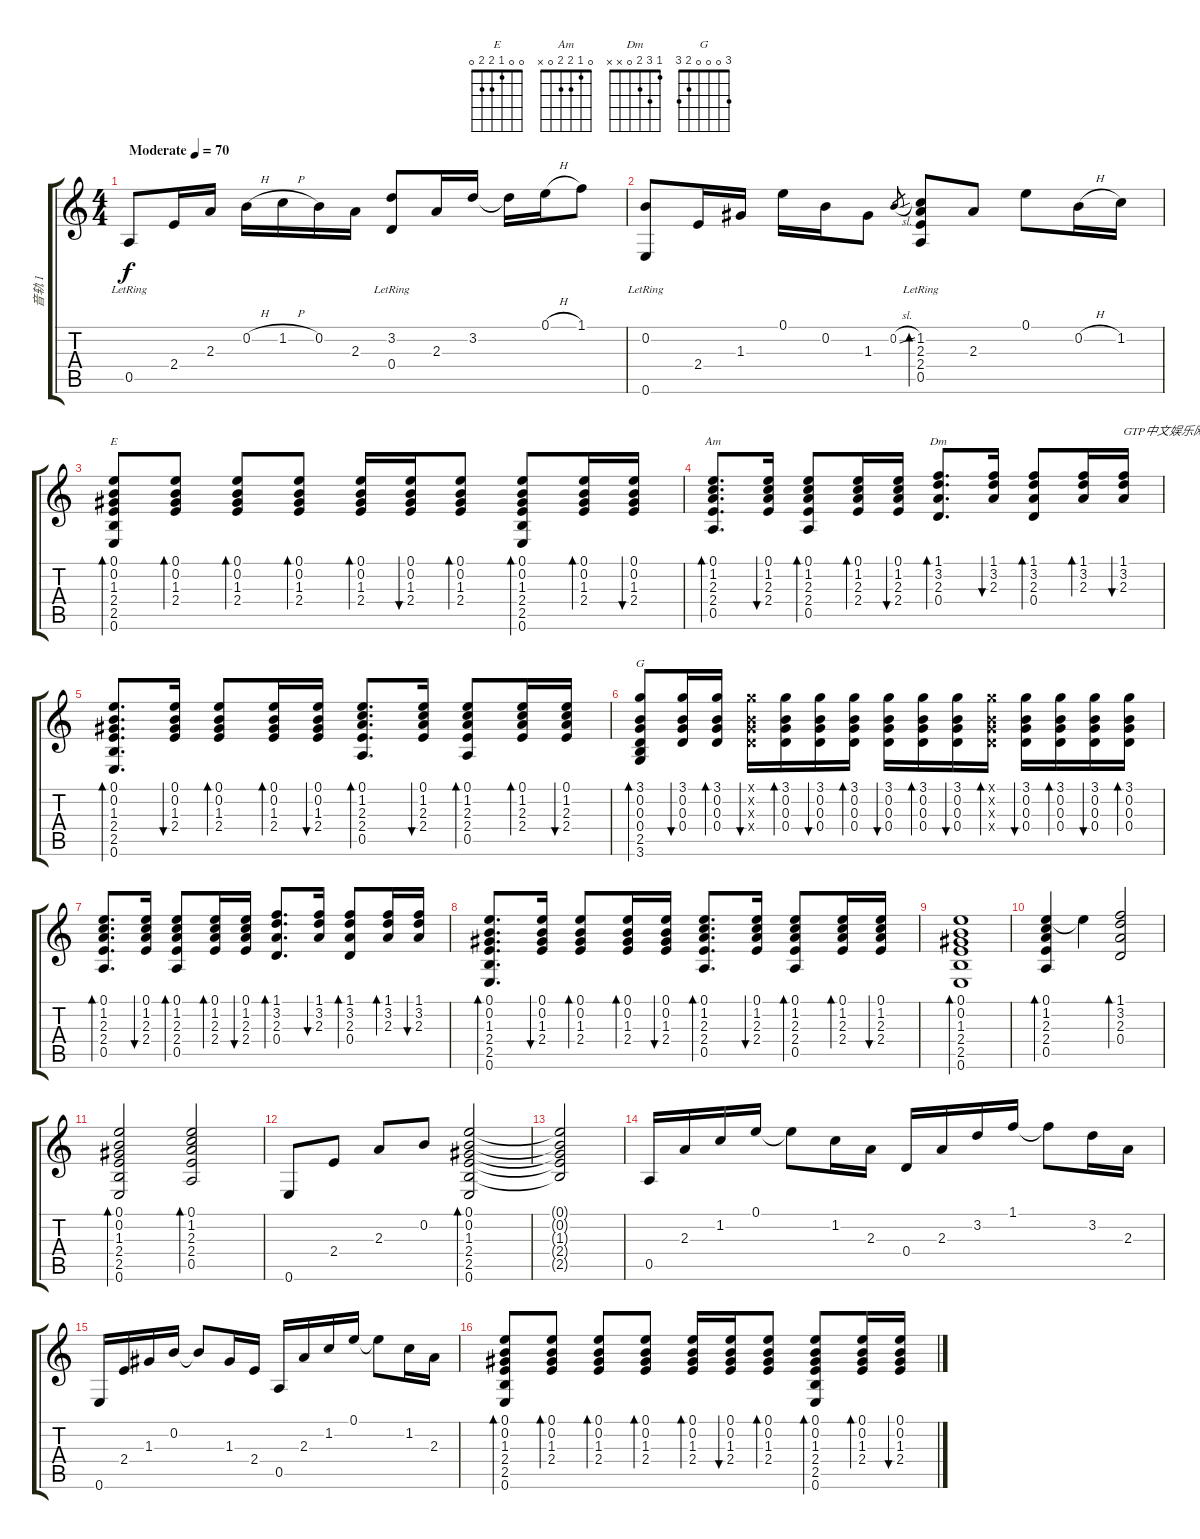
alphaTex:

\track ("音轨 1" "音轨 1") {instrument acousticguitarsteel}
\staff {score tabs}
\tuning (E4 B3 G3 D3 A2 E2) {hide}
\chord ("E" 0 0 1 2 2 0)
\chord ("Am" 0 1 2 2 0 x)
\chord ("Dm" 1 3 2 0 x x)
\chord ("G" 3 0 0 0 2 3)
\ts (4 4)
\tempo (70 "Moderate")
\clef g2
\ks c
0.5{lr}.8{dy f instrument acousticguitarsteel} 2.4.16 2.3.16 0.2{h}.16 1.2{h}.16 0.2.16 2.3.16 (3.2 0.4{lr}).8 2.3.16 3.2.16 3.2{t}.16 0.1{h}.16 1.1.8 |
(0.2 0.6{lr}).8 2.4.16 1.3.16 0.1.16 0.2.16 1.3.8 0.2{sl}.8{gr} (1.2 2.3 2.4 0.5{lr}).8{bd 480} 2.3.8 0.1.8 0.2{h}.16 1.2.16 |
(0.1 0.2 1.3 2.4 2.5 0.6).8{bd 30 ch "E"} (0.1 0.2 1.3 2.4).8{bd 30} (0.1 0.2 1.3 2.4).8{bd 30} (0.1 0.2 1.3 2.4).8{bd 30} (0.1 0.2 1.3 2.4).16{bd 30} (0.1 0.2 1.3 2.4).16{bu 30} (0.1 0.2 1.3 2.4).8{bd 30} (0.1 0.2 1.3 2.4 2.5 0.6).8{bd 30} (0.1 0.2 1.3 2.4).16{bd 30} (0.1 0.2 1.3 2.4).16{bu 30} |
(0.1 1.2 2.3 2.4 0.5).8{d bd 30 ch "Am"} (0.1 1.2 2.3 2.4).16{bu 30} (0.1 1.2 2.3 2.4 0.5).8{bd 30} (0.1 1.2 2.3 2.4).16{bd 30} (0.1 1.2 2.3 2.4).16{bu 30} (1.1 3.2 2.3 0.4).8{d bd 30 ch "Dm"} (1.1 3.2 2.3).16{bu 30} (1.1 3.2 2.3 0.4).8{bd 30} (1.1 3.2 2.3).16{bd 30} (1.1 3.2 2.3).16{bu 30 txt "GTP中文娱乐网为您提供优秀的谱子"} |
(0.1 0.2 1.3 2.4 2.5 0.6).8{d bd 30} (0.1 0.2 1.3 2.4).16{bu 30} (0.1 0.2 1.3 2.4).8{bd 30} (0.1 0.2 1.3 2.4).16{bd 30} (0.1 0.2 1.3 2.4).16{bu 30} (0.1 1.2 2.3 2.4 0.5).8{d bd 30} (0.1 1.2 2.3 2.4).16{bu 30} (0.1 1.2 2.3 2.4 0.5).8{bd 30} (0.1 1.2 2.3 2.4).16{bd 30} (0.1 1.2 2.3 2.4).16{bu 30} |
(3.1 0.2 0.3 0.4 2.5 3.6).8{bd 60 ch "G"} (3.1 0.2 0.3 0.4).16{bu 60} (3.1 0.2 0.3 0.4).16{bd 60} (3.1{x} 0.2{x} 0.3{x} 0.4{x}).16{bu 60} (3.1 0.2 0.3 0.4).16{bd 60} (3.1 0.2 0.3 0.4).16{bu 60} (3.1 0.2 0.3 0.4).16{bd 60} (3.1 0.2 0.3 0.4).16{bu 60} (3.1 0.2 0.3 0.4).16{bd 60} (3.1 0.2 0.3 0.4).16{bu 60} (3.1{x} 0.2{x} 0.3{x} 0.4{x}).16{bd 60} (3.1 0.2 0.3 0.4).16{bu 60} (3.1 0.2 0.3 0.4).16{bd 60} (3.1 0.2 0.3 0.4).16{bu 60} (3.1 0.2 0.3 0.4).16{bd 60} |
(0.1 1.2 2.3 2.4 0.5).8{d bd 30} (0.1 1.2 2.3 2.4).16{bu 30} (0.1 1.2 2.3 2.4 0.5).8{bd 30} (0.1 1.2 2.3 2.4).16{bd 30} (0.1 1.2 2.3 2.4).16{bu 30} (1.1 3.2 2.3 0.4).8{d bd 30} (1.1 3.2 2.3).16{bu 30} (1.1 3.2 2.3 0.4).8{bd 30} (1.1 3.2 2.3).16{bd 30} (1.1 3.2 2.3).16{bu 30} |
(0.1 0.2 1.3 2.4 2.5 0.6).8{d bd 30} (0.1 0.2 1.3 2.4).16{bu 30} (0.1 0.2 1.3 2.4).8{bd 30} (0.1 0.2 1.3 2.4).16{bd 30} (0.1 0.2 1.3 2.4).16{bu 30} (0.1 1.2 2.3 2.4 0.5).8{d bd 30} (0.1 1.2 2.3 2.4).16{bu 30} (0.1 1.2 2.3 2.4 0.5).8{bd 30} (0.1 1.2 2.3 2.4).16{bd 30} (0.1 1.2 2.3 2.4).16{bu 30} |
(0.1 0.2 1.3 2.4 2.5 0.6).1{bd 480} |
(0.1 1.2 2.3 2.4 0.5).4{bd 480} 0.1{t}.4 (1.1 3.2 2.3 0.4).2{bd 480} |
(0.1 0.2 1.3 2.4 2.5 0.6).2{bd 480} (0.1 1.2 2.3 2.4 0.5).2{bd 480} |
0.6.8 2.4.8 2.3.8 0.2.8 (0.1 0.2 1.3 2.4 2.5 0.6).2{bd 480} |
(0.1{t} 0.2{t} 1.3{t} 2.4{t} 2.5{t}).2 |
0.5.16 2.3.16 1.2.16 0.1.16 0.1{t}.8 1.2.16 2.3.16 0.4.16 2.3.16 3.2.16 1.1.16 1.1{t}.8 3.2.16 2.3.16 |
0.6.16 2.4.16 1.3.16 0.2.16 0.2{t}.8 1.3.16 2.4.16 0.5.16 2.3.16 1.2.16 0.1.16 0.1{t}.8 1.2.16 2.3.16 |
(0.1 0.2 1.3 2.4 2.5 0.6).8{bd 30} (0.1 0.2 1.3 2.4).8{bd 30} (0.1 0.2 1.3 2.4).8{bd 30} (0.1 0.2 1.3 2.4).8{bd 30} (0.1 0.2 1.3 2.4).16{bd 30} (0.1 0.2 1.3 2.4).16{bu 30} (0.1 0.2 1.3 2.4).8{bd 30} (0.1 0.2 1.3 2.4 2.5 0.6).8{bd 30} (0.1 0.2 1.3 2.4).16{bd 30} (0.1 0.2 1.3 2.4).16{bu 30}
